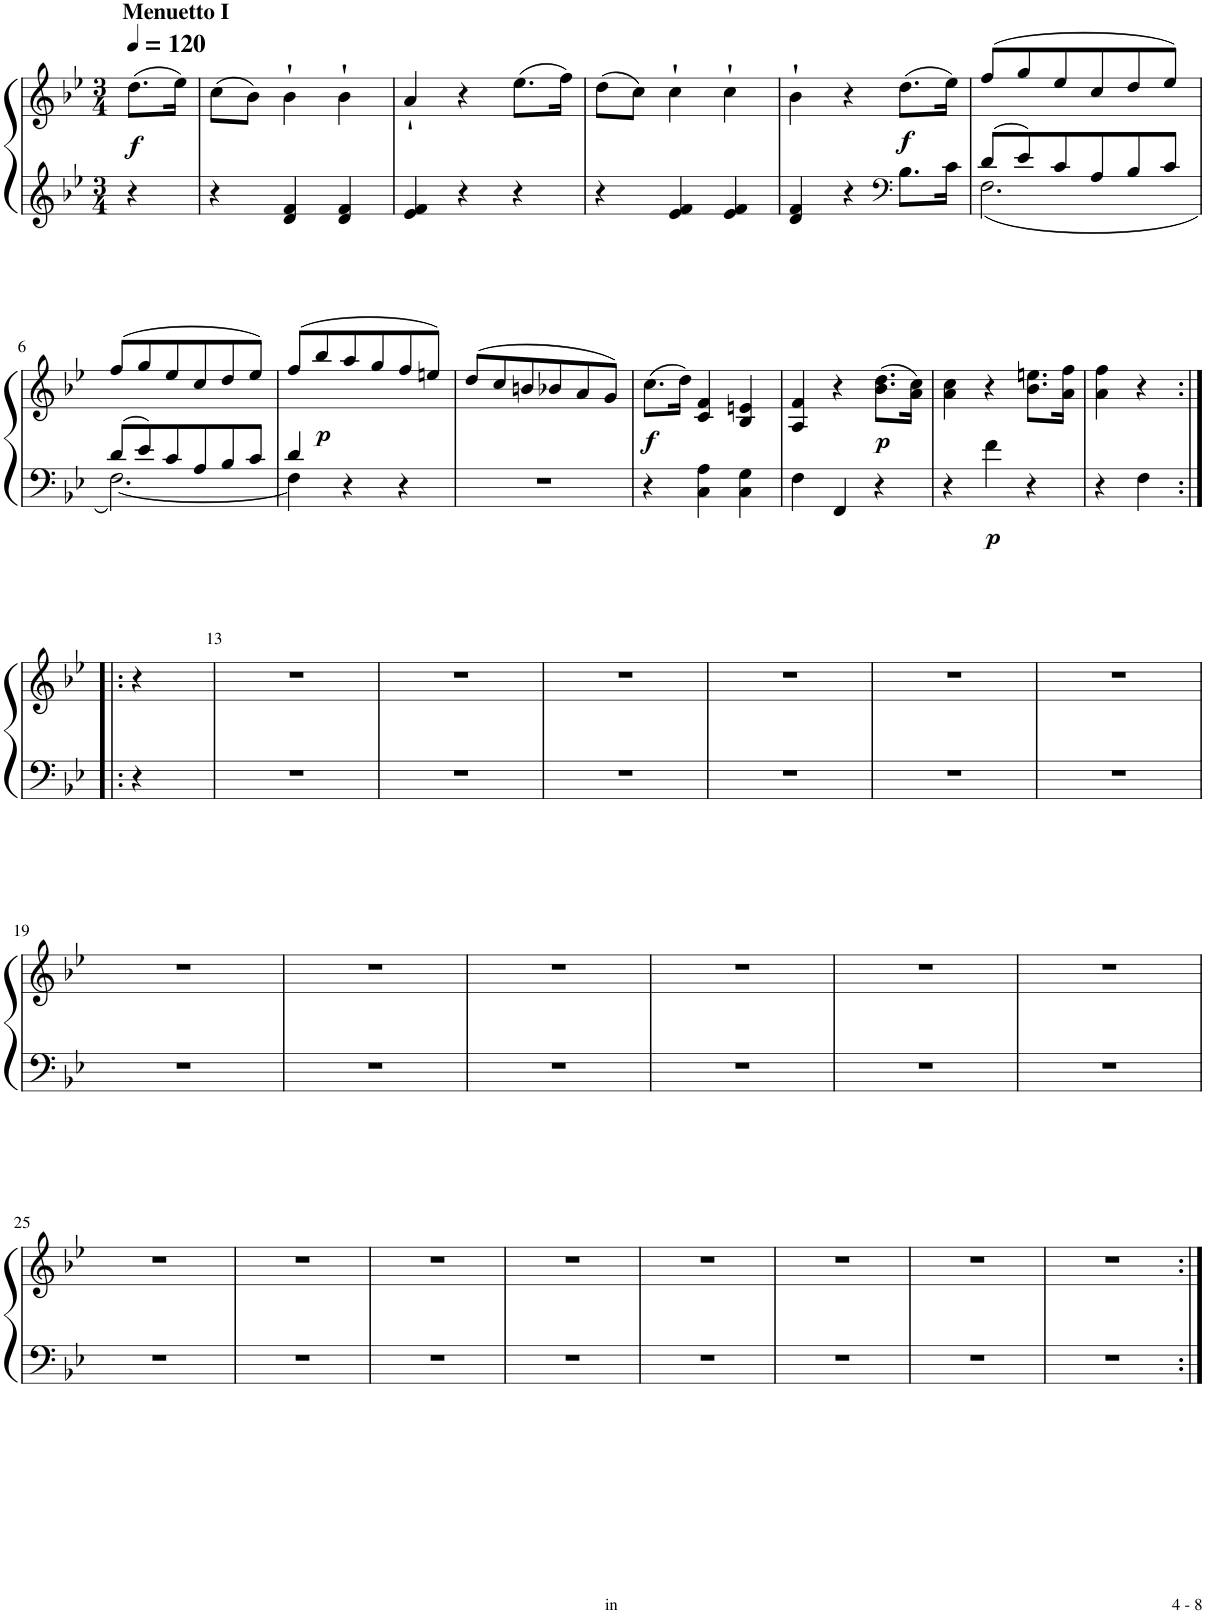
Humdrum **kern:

**kern	**kern	**dynam
*part1	*part1	*part1
*staff2	*staff1	*staff1/2
*I"Piano	*	*
*I'Pno.	*	*
!!LO:PB:g=z
*stria5	*stria5	*
*clefG2	*clefG2	*
*k[b-e-]	*k[b-e-]	*
*M3/4	*M3/4	*
*MM120	*MM120	*
=	=	=
!	!LO:TX:a:B:t=Menuetto I	!
!	!	!LO:DY:b
4r	(8.dd\L	f
.	16ee-\Jk)	.
=1	=1	=1
4r	(8cc\L	.
.	8b-\J)	.
4d/ 4f/	4b-`\	.
4d/ 4f/	4b-`\	.
=2	=2	=2
4e-/ 4f/	4a`/	.
4r	4r	.
4r	(8.ee-\L	.
.	16ff\Jk)	.
=3	=3	=3
4r	(8dd\L	.
.	8cc\J)	.
4e-/ 4f/	4cc`\	.
4e-/ 4f/	4cc`\	.
=4	=4	=4
4d/ 4f/	4b-`\	.
4r	4r	.
*clefF4	*	*
!	!	!LO:DY:b
8.B-\L	(8.dd\L	f
16c\Jk	16ee-\Jk)	.
=5	=5	=5
*^	*	*
8d/L	2.F\	(>8ff/L	.
8e-/	.	8gg/	.
8c/	.	8ee-/	.
8A/	.	8cc/	.
8B-/	.	8dd/	.
8c/J	.	8ee-/J)	.
!!LO:LB:g=z
=6	=6	=6	=6
8d/L	[2.F\	(>8ff/L	.
8e-/	.	8gg/	.
8c/	.	8ee-/	.
8A/	.	8cc/	.
8B-/	.	8dd/	.
8c/J	.	8ee-/J)	.
=7	=7	=7	=7
4d/	4F\]	(>8ff/L	.
!	!	!	!LO:DY:b
.	.	8bb-/	p
4r	2ryy	8aa/	.
.	.	8gg/	.
4r	.	8ff/	.
.	.	8een/J)	.
*v	*v	*	*
=8	=8	=8
2.r	(>8dd/L	.
.	8cc/	.
.	8bn/	.
.	8b-X/	.
.	8a/	.
.	8g/J)	.
=9	=9	=9
!	!	!LO:DY:b
4r	(8.cc\L	f
.	16dd\Jk)	.
4C\ 4A\	4c/ 4f/	.
4C\ 4G\	4B-/ 4en/	.
=10	=10	=10
4F\	4A/ 4f/	.
4FF/	4r	.
!	!	!LO:DY:b
4r	(8.b-\ 8.dd\L	p
.	16a\ 16cc\Jk)	.
=11	=11	=11
4r	4a\ 4cc\	.
!	!	!LO:DY:b=2
4f\	4r	p
4r	8.b-\ 8.een\L	.
.	16a\ 16ff\Jk	.
=12	=12	=12
4r	4a\ 4ff\	.
4F\	4r	.
!!LO:LB:g=z
=12X1:|!|:	=12X1:|!|:	=12X1:|!|:
4r	4r	.
=13	=13	=13
2.r	2.r	.
=14	=14	=14
2.r	2.r	.
=15	=15	=15
2.r	2.r	.
=16	=16	=16
2.r	2.r	.
=17	=17	=17
2.r	2.r	.
=18	=18	=18
2.r	2.r	.
!!LO:LB:g=z
=19	=19	=19
2.r	2.r	.
=20	=20	=20
2.r	2.r	.
=21	=21	=21
2.r	2.r	.
=22	=22	=22
2.r	2.r	.
=23	=23	=23
2.r	2.r	.
=24	=24	=24
2.r	2.r	.
!!LO:LB:g=z
=25	=25	=25
2.r	2.r	.
=26	=26	=26
2.r	2.r	.
=27	=27	=27
2.r	2.r	.
=28	=28	=28
2.r	2.r	.
=29	=29	=29
2.r	2.r	.
=30	=30	=30
2.r	2.r	.
=31	=31	=31
2.r	2.r	.
=32	=32	=32
2.r	2.r	.
=:|!	=:|!	=:|!
*-	*-	*-
